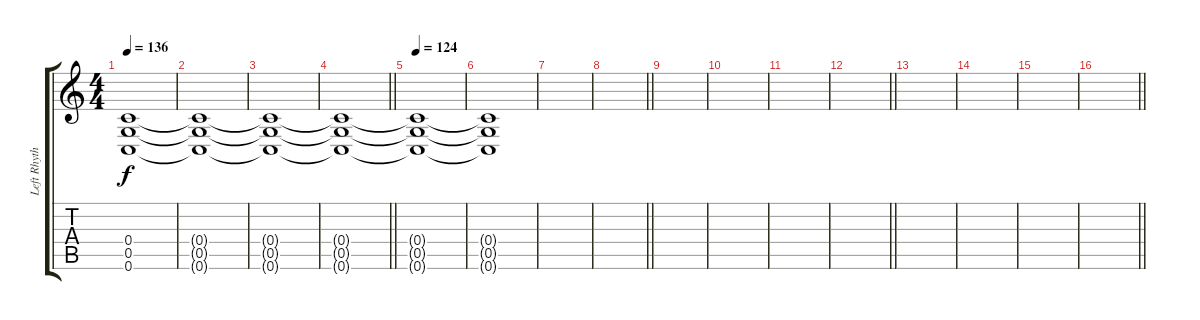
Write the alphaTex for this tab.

\track ("Left Rhythm" "Left Rhyth") {instrument distortionguitar}
\staff {score tabs}
\tuning (D4 A3 F3 C3 G2 C2) {hide}
\ts (4 4)
\section ("" "")
\tempo 136
\clef g2
\ks c
(0.4 0.5 0.6).1{dy f} |
(0.4{t} 0.5{t} 0.6{t}).1 |
(0.4{t} 0.5{t} 0.6{t}).1 |
\barLineRight lightlight
(0.4{t} 0.5{t} 0.6{t}).1{volume 0} |
\section ("" "")
\tempo 124
(0.4{t} 0.5{t} 0.6{t}).1 |
(0.4{t} 0.5{t} 0.6{t}).1 |
|
\barLineRight lightlight
|
\section ("" "")
|
|
|
\barLineRight lightlight
|
\section ("" "")
|
|
|
\barLineRight lightlight
